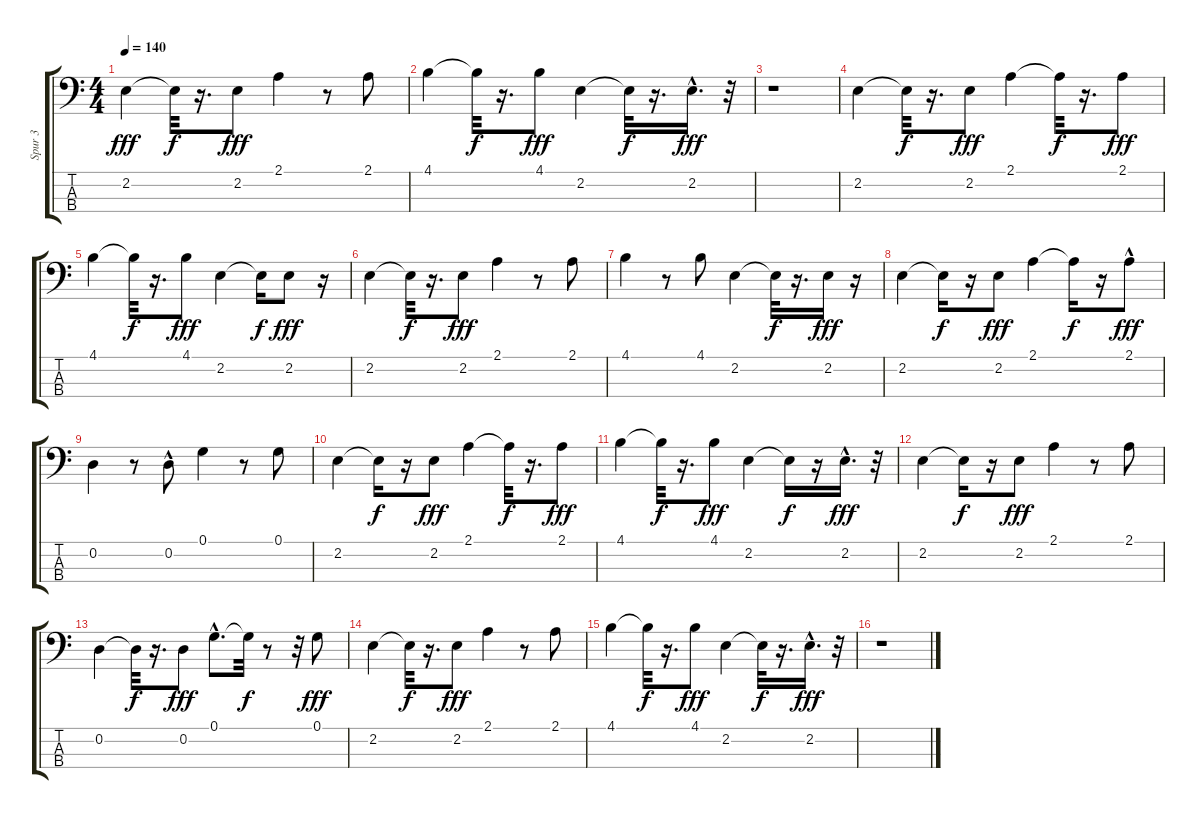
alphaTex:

\track ("Spur 3" "Spur 3") {instrument fretlessbass}
\staff {score tabs}
\tuning (G2 D2 A1 E1) {hide}
\ts (4 4)
\tempo 140
\clef f4
\ks c
2.2.4{dy fff} 2.2{t}.32{dy f} r.16{d} 2.2.8{dy fff} 2.1.4 r.8 2.1.8 |
4.1.4 4.1{t}.32{dy f} r.16{d} 4.1.8{dy fff} 2.2.4 2.2{t}.32{dy f} r.16{d} 2.2{hac}.16{d dy fff} r.32 |
r.1 |
2.2.4 2.2{t}.32{dy f} r.16{d} 2.2.8{dy fff} 2.1.4 2.1{t}.32{dy f} r.16{d} 2.1.8{dy fff} |
4.1.4 4.1{t}.32{dy f} r.16{d} 4.1.8{dy fff} 2.2.4 2.2{t}.16{dy f} 2.2.8{dy fff} r.16 |
2.2.4 2.2{t}.32{dy f} r.16{d} 2.2.8{dy fff} 2.1.4 r.8 2.1.8 |
4.1.4 r.8 4.1.8 2.2.4 2.2{t}.32{dy f} r.16{d} 2.2.16{dy fff} r.16 |
2.2.4 2.2{t}.16{dy f} r.16 2.2.8{dy fff} 2.1.4 2.1{t}.16{dy f} r.16 2.1{hac}.8{dy fff} |
0.2.4 r.8 0.2{hac}.8 0.1.4 r.8 0.1.8 |
2.2.4 2.2{t}.16{dy f} r.16 2.2.8{dy fff} 2.1.4 2.1{t}.32{dy f} r.16{d} 2.1.8{dy fff} |
4.1.4 4.1{t}.32{dy f} r.16{d} 4.1.8{dy fff} 2.2.4 2.2{t}.16{dy f} r.16 2.2{hac}.16{d dy fff} r.32 |
2.2.4 2.2{t}.16{dy f} r.16 2.2.8{dy fff} 2.1.4 r.8 2.1.8 |
0.2.4 0.2{t}.32{dy f} r.16{d} 0.2.8{dy fff} 0.1{hac}.8{d} 0.1{t}.32{dy f} r.8 r.32 0.1.8{dy fff} |
2.2.4 2.2{t}.32{dy f} r.16{d} 2.2.8{dy fff} 2.1.4 r.8 2.1.8 |
4.1.4 4.1{t}.32{dy f} r.16{d} 4.1.8{dy fff} 2.2.4 2.2{t}.32{dy f} r.16{d} 2.2{hac}.16{d dy fff} r.32 |
r.1
